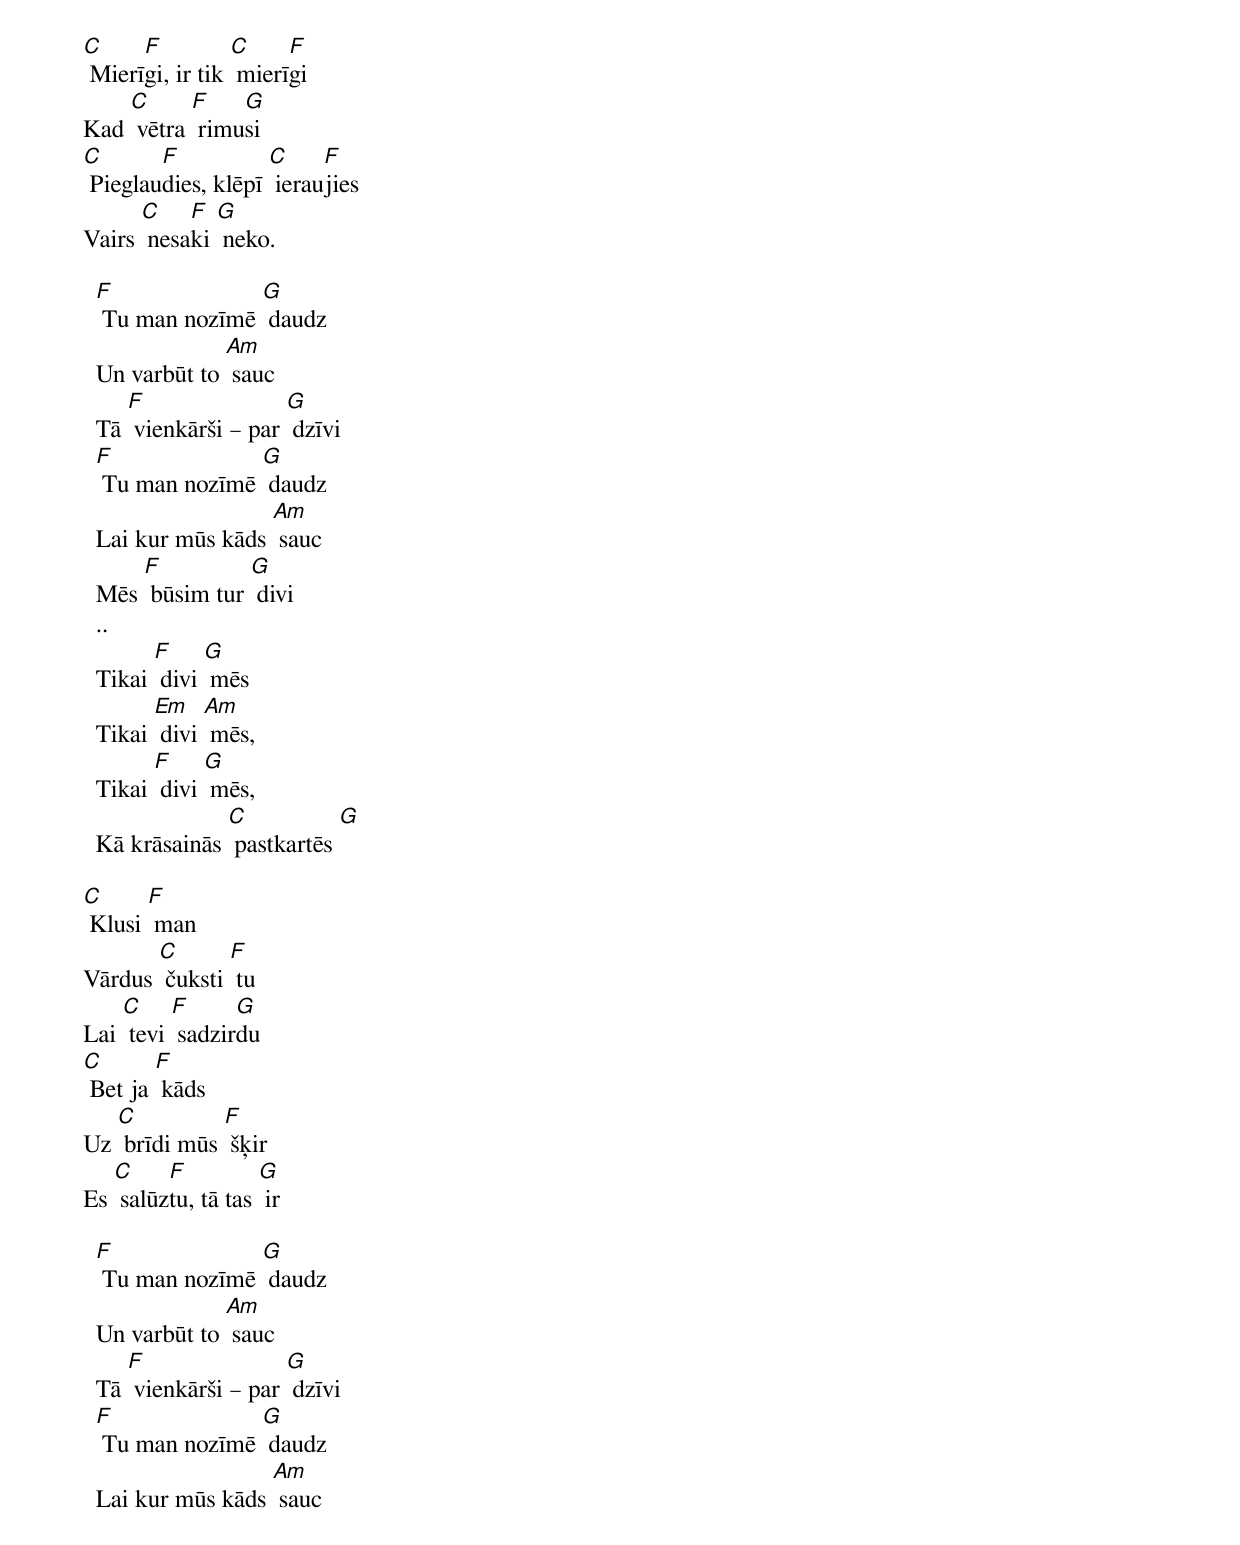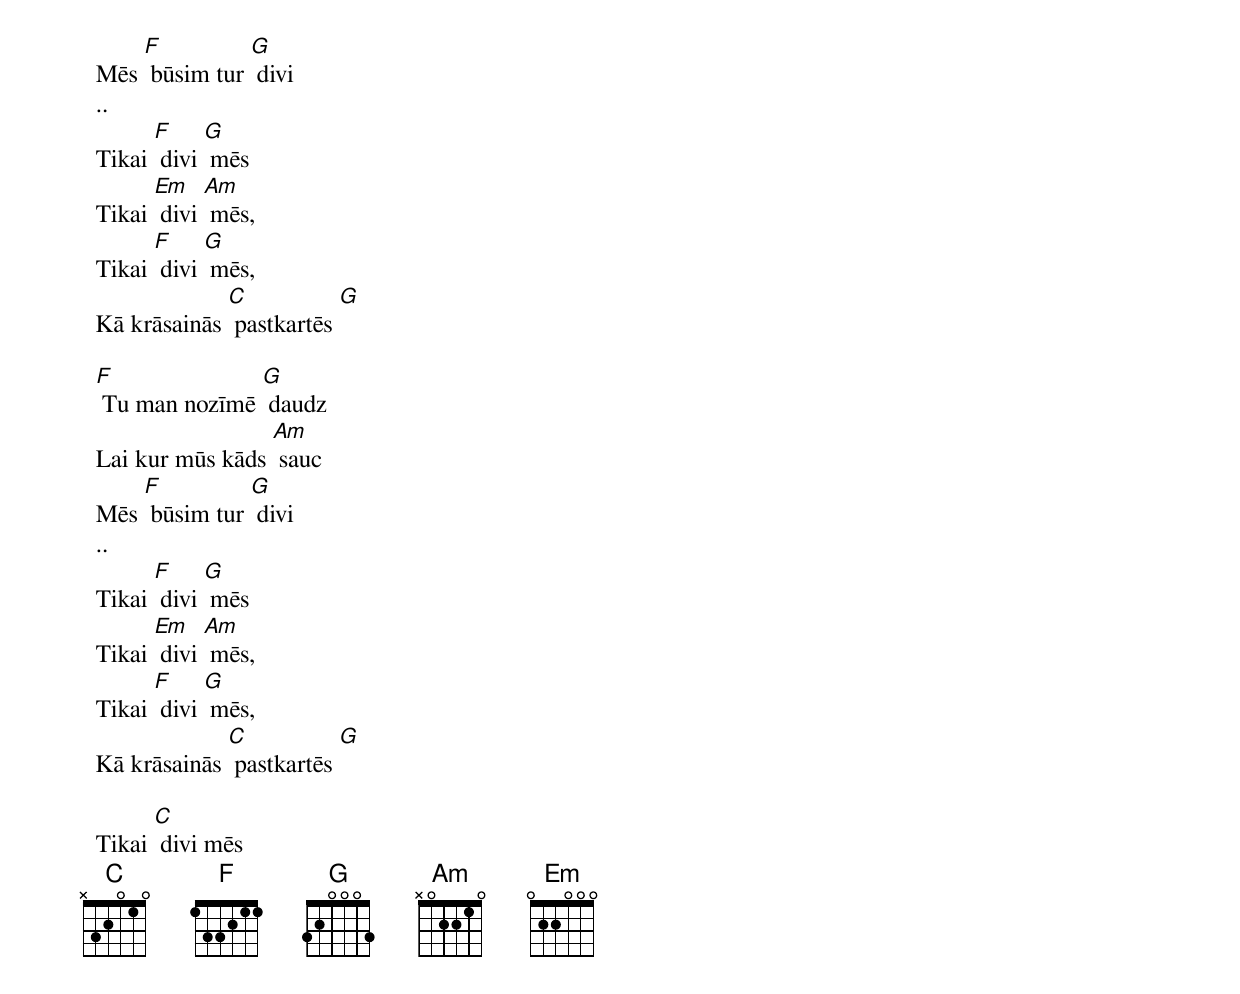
[C] Mierī[F]gi, ir tik [C] mierī[F]gi
Kad [C] vētra [F] rimu[G]si
[C] Pieglau[F]dies, klēpī [C] ierau[F]jies
Vairs [C] nesa[F]ki [G] neko.

  [F] Tu man nozīmē [G] daudz
  Un varbūt to [Am] sauc
  Tā [F] vienkārši – par [G] dzīvi
  [F] Tu man nozīmē [G] daudz
  Lai kur mūs kāds [Am] sauc
  Mēs [F] būsim tur [G] divi
  ..
  Tikai [F] divi [G] mēs
  Tikai [Em] divi [Am] mēs,
  Tikai [F] divi [G] mēs,
  Kā krāsainās [C] pastkartēs [G]

[C] Klusi [F] man
Vārdus [C] čuksti [F] tu
Lai [C] tevi [F] sadzir[G]du
[C] Bet ja [F] kāds
Uz [C] brīdi mūs [F] šķir
Es [C] salūz[F]tu, tā tas [G] ir

  [F] Tu man nozīmē [G] daudz
  Un varbūt to [Am] sauc
  Tā [F] vienkārši – par [G] dzīvi
  [F] Tu man nozīmē [G] daudz
  Lai kur mūs kāds [Am] sauc
  Mēs [F] būsim tur [G] divi
  ..
  Tikai [F] divi [G] mēs
  Tikai [Em] divi [Am] mēs,
  Tikai [F] divi [G] mēs,
  Kā krāsainās [C] pastkartēs [G]

  [F] Tu man nozīmē [G] daudz
  Lai kur mūs kāds [Am] sauc
  Mēs [F] būsim tur [G] divi
  ..
  Tikai [F] divi [G] mēs
  Tikai [Em] divi [Am] mēs,
  Tikai [F] divi [G] mēs,
  Kā krāsainās [C] pastkartēs [G]

  Tikai [C] divi mēs
